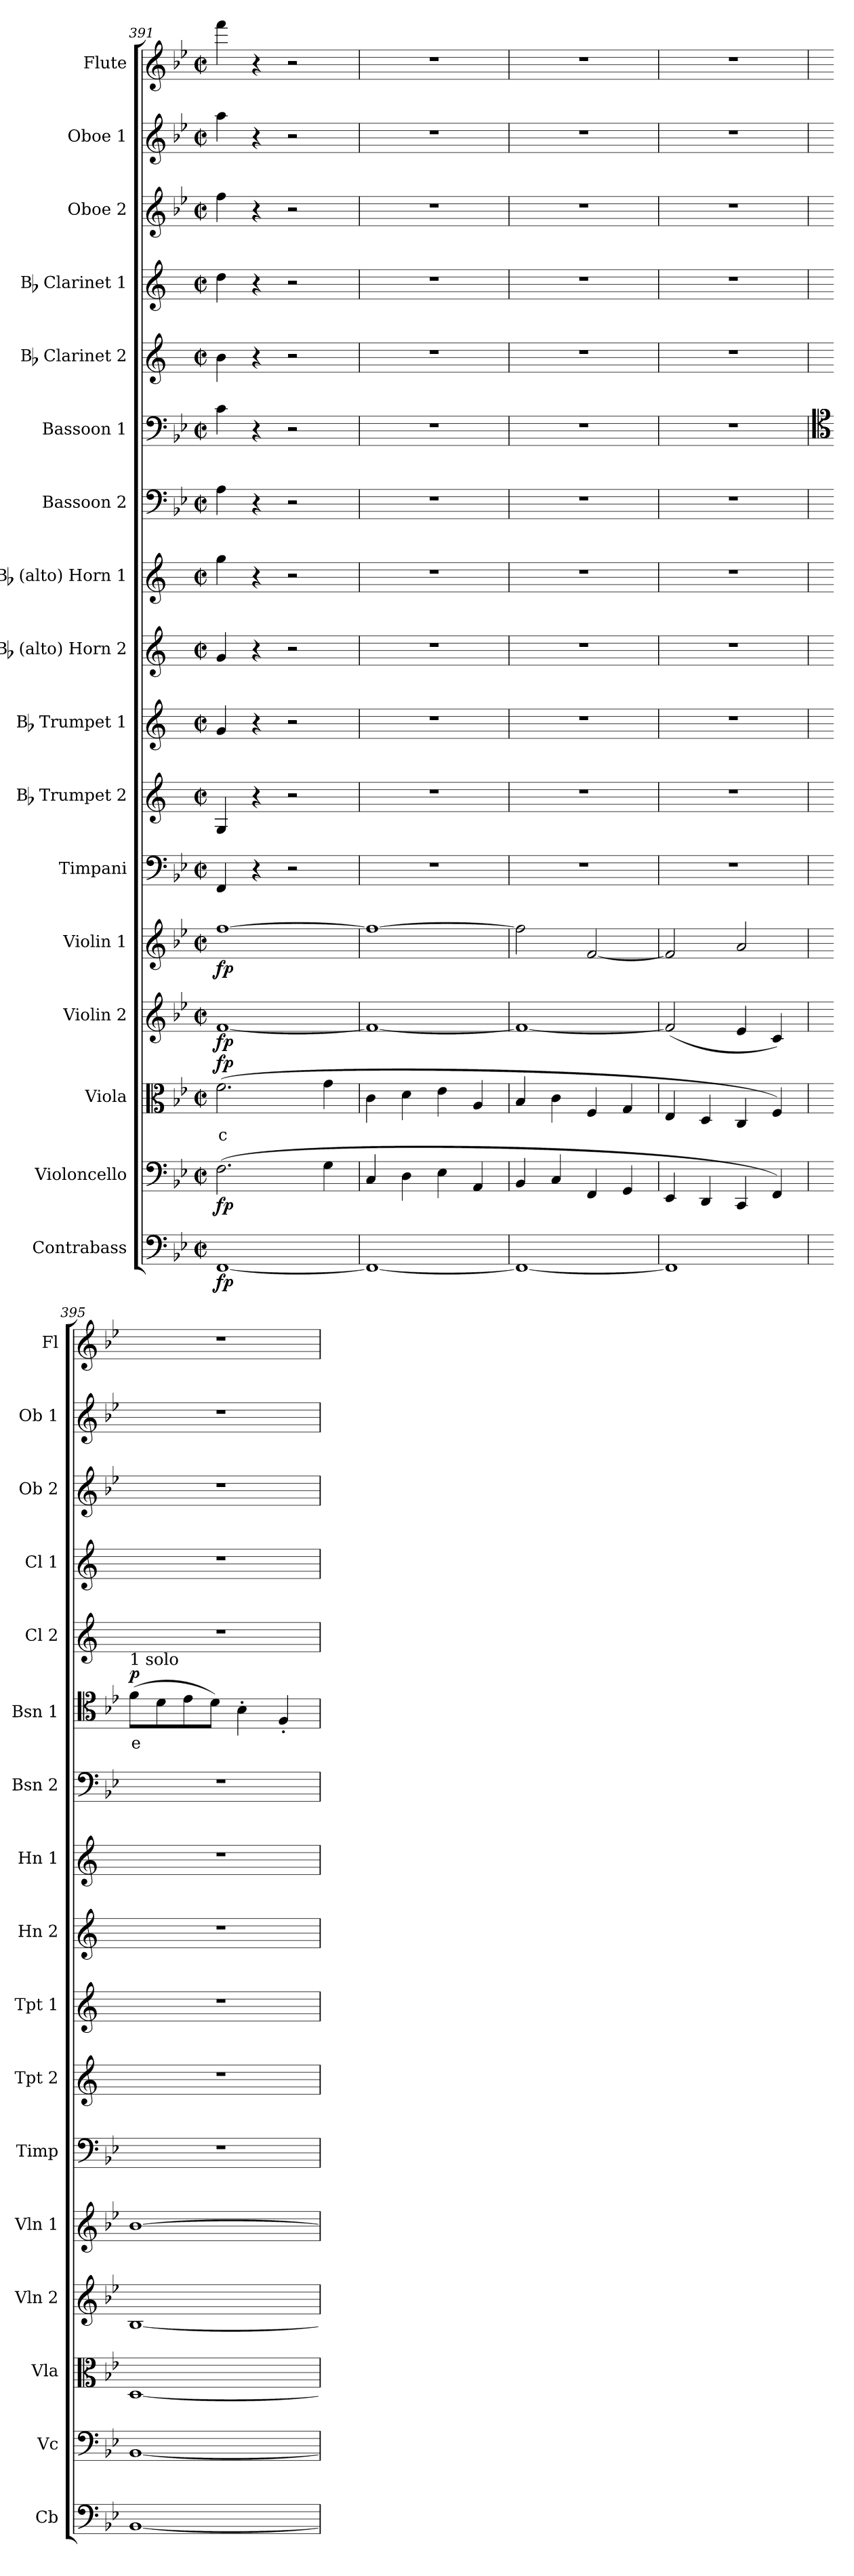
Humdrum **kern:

**kern	**dynam	**kern	**dynam	**kern	**text	**dynam	**kern	**dynam	**kern	**dynam	**kern	**kern	**kern	**kern	**kern	**kern	**kern	**text	**dynam	**kern	**kern	**kern	**kern	**kern
*part17	*part17	*part16	*part16	*part15	*part15	*part15	*part14	*part14	*part13	*part13	*part12	*part11	*part10	*part9	*part8	*part7	*part6	*part6	*part6	*part5	*part4	*part3	*part2	*part1
*staff17	*staff17	*staff16	*staff16	*staff15	*staff15	*staff15	*staff14	*staff14	*staff13	*staff13	*staff12	*staff11	*staff10	*staff9	*staff8	*staff7	*staff6	*staff6	*staff6	*staff5	*staff4	*staff3	*staff2	*staff1
*I"Contrabass	*	*I"Violoncello	*	*I"Viola	*	*	*I"Violin 2	*	*I"Violin 1	*	*I"Timpani	*I"Bb Trumpet 2	*I"Bb Trumpet 1	*I"Bb (alto) Horn 2	*I"Bb (alto) Horn 1	*I"Bassoon 2	*I"Bassoon 1	*	*	*I"Bb Clarinet 2	*I"Bb Clarinet 1	*I"Oboe 2	*I"Oboe 1	*I"Flute
*I'Cb	*	*I'Vc	*	*I'Vla	*	*	*I'Vln 2	*	*I'Vln 1	*	*I'Timp	*I'Tpt 2	*I'Tpt 1	*I'Hn 2	*I'Hn 1	*I'Bsn 2	*I'Bsn 1	*	*	*I'Cl 2	*I'Cl 1	*I'Ob 2	*I'Ob 1	*I'Fl
*clefF4	*	*clefF4	*	*clefC3	*	*	*clefG2	*	*clefG2	*	*clefF4	*clefG2	*clefG2	*clefG2	*clefG2	*clefF4	*clefF4	*	*	*clefG2	*clefG2	*clefG2	*clefG2	*clefG2
*ITrd7c12	*	*	*	*	*	*	*	*	*	*	*	*ITrd1c2	*ITrd1c2	*ITrd1c2	*ITrd1c2	*	*	*	*	*ITrd1c2	*ITrd1c2	*	*	*
*k[b-e-]	*	*k[b-e-]	*	*k[b-e-]	*	*	*k[b-e-]	*	*k[b-e-]	*	*k[b-e-]	*k[b-e-]	*k[b-e-]	*k[b-e-]	*k[b-e-]	*k[b-e-]	*k[b-e-]	*	*	*k[b-e-]	*k[b-e-]	*k[b-e-]	*k[b-e-]	*k[b-e-]
*M2/2	*	*M2/2	*	*M2/2	*	*	*M2/2	*	*M2/2	*	*M2/2	*M2/2	*M2/2	*M2/2	*M2/2	*M2/2	*M2/2	*	*	*M2/2	*M2/2	*M2/2	*M2/2	*M2/2
*met(c|)	*	*met(c|)	*	*met(c|)	*	*	*met(c|)	*	*met(c|)	*	*met(c|)	*met(c|)	*met(c|)	*met(c|)	*met(c|)	*met(c|)	*met(c|)	*	*	*met(c|)	*met(c|)	*met(c|)	*met(c|)	*met(c|)
=391	=391	=391	=391	=391	=391	=391	=391	=391	=391	=391	=391	=391	=391	=391	=391	=391	=391	=391	=391	=391	=391	=391	=391	=391
!	!LO:DY:b	!	!LO:DY:b	!	!LO:LY:b:color=#FF0000	!LO:DY:b	!	!LO:DY:b	!	!LO:DY:b	!	!	!	!	!	!	!	!	!	!	!	!	!	!
[1FFF	fp	(2.F\	fp	(2.f\	c	fp	[1f	fp	[1ff	fp	4FF/	4F/	4f/	4f/	4ff\	4A\	4c\	.	.	4a\	4cc\	4ff\	4aa\	4fff\
.	.	.	.	.	.	.	.	.	.	.	4r	4r	4r	4r	4r	4r	4r	.	.	4r	4r	4r	4r	4r
.	.	.	.	.	.	.	.	.	.	.	2r	2r	2r	2r	2r	2r	2r	.	.	2r	2r	2r	2r	2r
.	.	4G\	.	4g\	.	.	.	.	.	.	.	.	.	.	.	.	.	.	.	.	.	.	.	.
=392	=392	=392	=392	=392	=392	=392	=392	=392	=392	=392	=392	=392	=392	=392	=392	=392	=392	=392	=392	=392	=392	=392	=392	=392
1FFF_	.	4C/	.	4c\	.	.	1f_	.	1ff_	.	1r	1r	1r	1r	1r	1r	1r	.	.	1r	1r	1r	1r	1r
.	.	4D\	.	4d\	.	.	.	.	.	.	.	.	.	.	.	.	.	.	.	.	.	.	.	.
.	.	4E-\	.	4e-\	.	.	.	.	.	.	.	.	.	.	.	.	.	.	.	.	.	.	.	.
.	.	4AA/	.	4A/	.	.	.	.	.	.	.	.	.	.	.	.	.	.	.	.	.	.	.	.
=393	=393	=393	=393	=393	=393	=393	=393	=393	=393	=393	=393	=393	=393	=393	=393	=393	=393	=393	=393	=393	=393	=393	=393	=393
1FFF_	.	4BB-/	.	4B-/	.	.	1f_	.	2ff\]	.	1r	1r	1r	1r	1r	1r	1r	.	.	1r	1r	1r	1r	1r
.	.	4C/	.	4c\	.	.	.	.	.	.	.	.	.	.	.	.	.	.	.	.	.	.	.	.
.	.	4FF/	.	4F/	.	.	.	.	[2f/	.	.	.	.	.	.	.	.	.	.	.	.	.	.	.
.	.	4GG/	.	4G/	.	.	.	.	.	.	.	.	.	.	.	.	.	.	.	.	.	.	.	.
=394	=394	=394	=394	=394	=394	=394	=394	=394	=394	=394	=394	=394	=394	=394	=394	=394	=394	=394	=394	=394	=394	=394	=394	=394
1FFF]	.	4EE-/	.	4E-/	.	.	(2f/]	.	2f/]	.	1r	1r	1r	1r	1r	1r	1r	.	.	1r	1r	1r	1r	1r
.	.	4DD/	.	4D/	.	.	.	.	.	.	.	.	.	.	.	.	.	.	.	.	.	.	.	.
.	.	4CC/	.	4C/	.	.	4e-/	.	2a/	.	.	.	.	.	.	.	.	.	.	.	.	.	.	.
.	.	4FF/)	.	4F/)	.	.	4c/)	.	.	.	.	.	.	.	.	.	.	.	.	.	.	.	.	.
=395	=395	=395	=395	=395	=395	=395	=395	=395	=395	=395	=395	=395	=395	=395	=395	=395	=395	=395	=395	=395	=395	=395	=395	=395
*	*	*	*	*	*	*	*	*	*	*	*	*	*	*	*	*	*clefC4	*	*	*	*	*	*	*
!	!	!	!	!	!	!	!	!	!	!	!	!	!	!	!	!	!LO:TX:a:t=1 solo	!	!	!	!	!	!	!
!	!	!	!	!	!	!	!	!	!	!	!	!	!	!	!	!	!	!LO:LY:b:color=#FF0000	!LO:DY:b	!	!	!	!	!
[1BBB-	.	[1BB-	.	[1D	.	.	[1B-	.	[1b-	.	1r	1r	1r	1r	1r	1r	(8f\L	e	p	1r	1r	1r	1r	1r
.	.	.	.	.	.	.	.	.	.	.	.	.	.	.	.	.	8d\	.	.	.	.	.	.	.
.	.	.	.	.	.	.	.	.	.	.	.	.	.	.	.	.	8e-\	.	.	.	.	.	.	.
.	.	.	.	.	.	.	.	.	.	.	.	.	.	.	.	.	8d\J)	.	.	.	.	.	.	.
.	.	.	.	.	.	.	.	.	.	.	.	.	.	.	.	.	4B-'\	.	.	.	.	.	.	.
.	.	.	.	.	.	.	.	.	.	.	.	.	.	.	.	.	4F'/	.	.	.	.	.	.	.
=	=	=	=	=	=	=	=	=	=	=	=	=	=	=	=	=	=	=	=	=	=	=	=	=
*-	*-	*-	*-	*-	*-	*-	*-	*-	*-	*-	*-	*-	*-	*-	*-	*-	*-	*-	*-	*-	*-	*-	*-	*-
